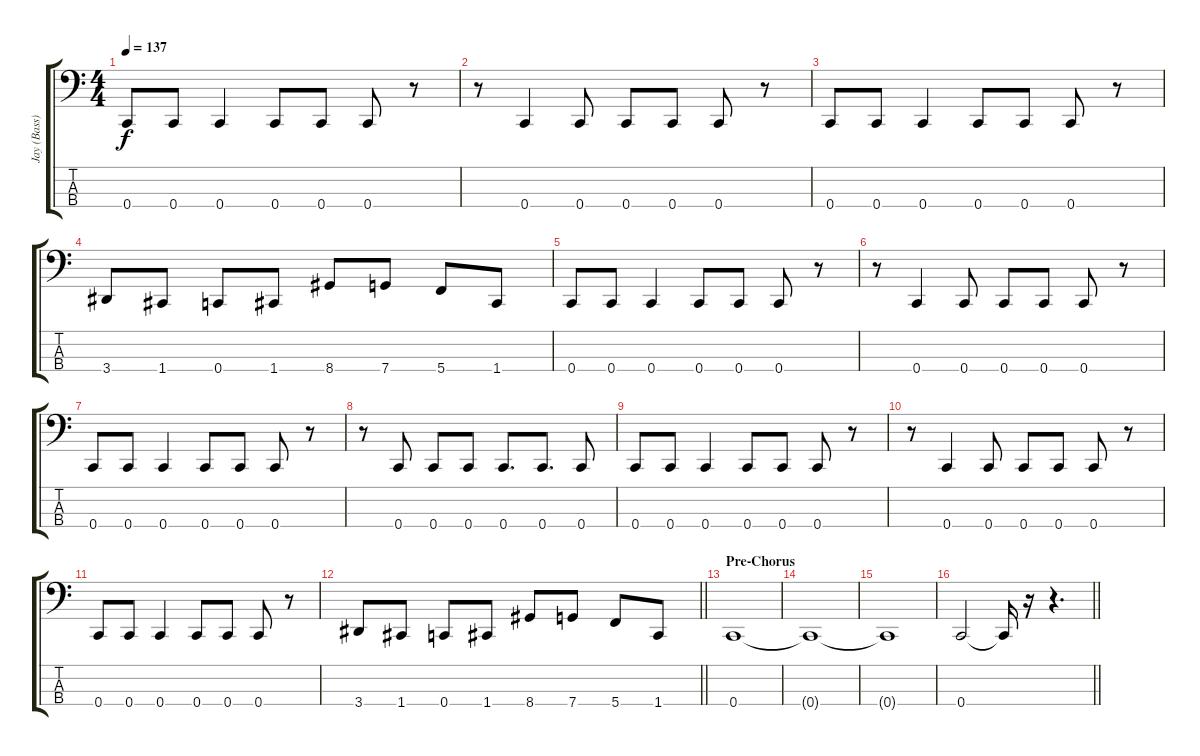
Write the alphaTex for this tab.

\track ("Jay (Bass)" "Jay (Bass)") {instrument electricbasspick}
\staff {score tabs}
\tuning (F2 C2 G1 C1) {hide}
\ts (4 4)
\tempo 137
\clef f4
\ks c
0.4.8{dy f} 0.4.8 0.4.4 0.4.8 0.4.8 0.4.8 r.8 |
r.8 0.4.4 0.4.8 0.4.8 0.4.8 0.4.8 r.8 |
0.4.8 0.4.8 0.4.4 0.4.8 0.4.8 0.4.8 r.8 |
3.4.8 1.4.8 0.4.8 1.4.8 8.4.8 7.4.8 5.4.8 1.4.8 |
0.4.8 0.4.8 0.4.4 0.4.8 0.4.8 0.4.8 r.8 |
r.8 0.4.4 0.4.8 0.4.8 0.4.8 0.4.8 r.8 |
0.4.8 0.4.8 0.4.4 0.4.8 0.4.8 0.4.8 r.8 |
r.8 0.4.8 0.4.8 0.4.8 0.4.8{d} 0.4.8{d} 0.4.8 |
0.4.8 0.4.8 0.4.4 0.4.8 0.4.8 0.4.8 r.8 |
r.8 0.4.4 0.4.8 0.4.8 0.4.8 0.4.8 r.8 |
0.4.8 0.4.8 0.4.4 0.4.8 0.4.8 0.4.8 r.8 |
\barLineRight lightlight
3.4.8 1.4.8 0.4.8 1.4.8 8.4.8 7.4.8 5.4.8 1.4.8 |
\section ("" "Pre-Chorus")
0.4.1 |
0.4{t}.1 |
0.4{t}.1 |
\barLineRight lightlight
0.4.2 0.4{t}.16 r.16 r.4{d}
